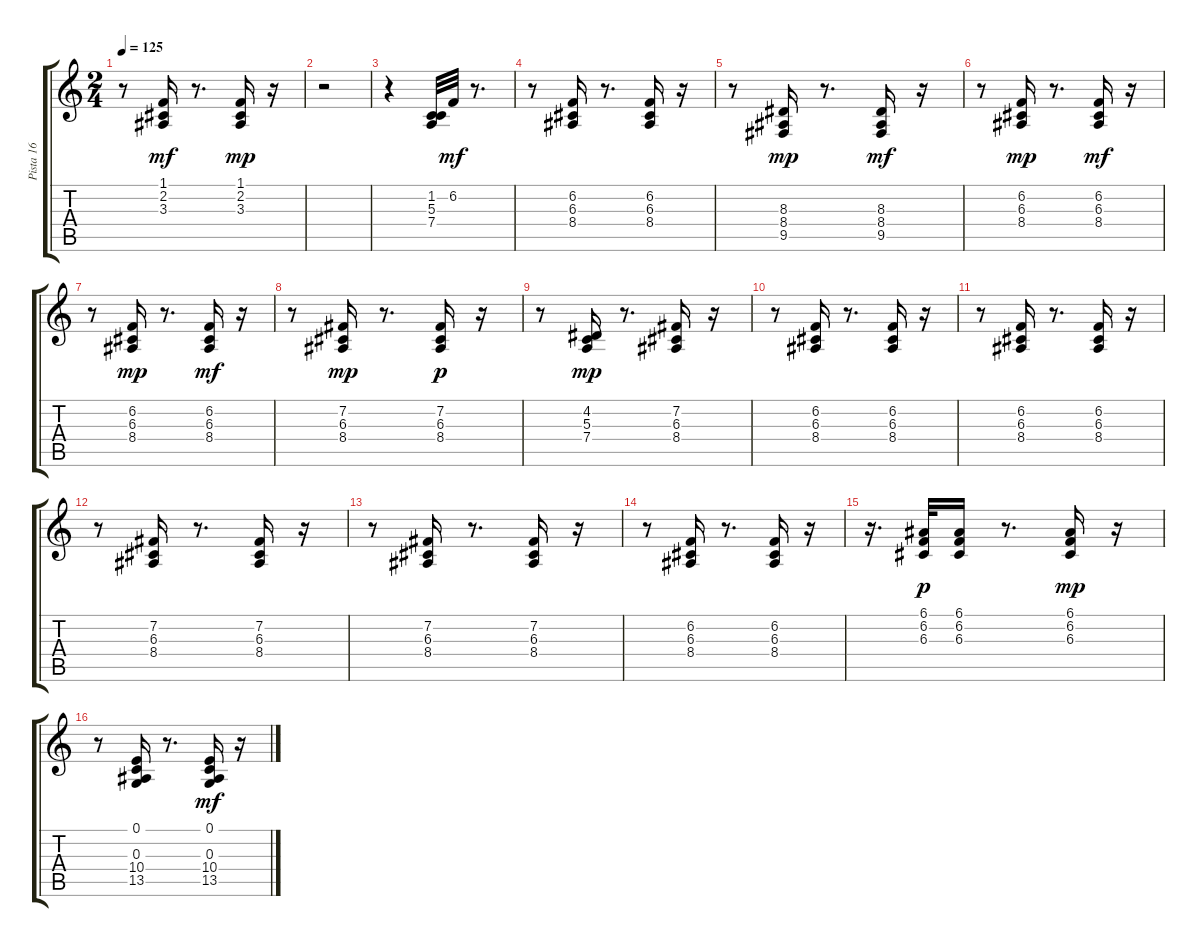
\track ("Pista 16" "Pista 16") {instrument tenorsax}
\staff {score tabs}
\tuning (E4 B3 G3 D3 A2 E2) {hide}
\ts (2 4)
\tempo 125
\clef g2
\ks c
r.8{dy mp} (1.1 2.2 3.3).16{dy mf} r.8{d} (1.1 2.2 3.3).16{dy mp} r.16 |
r.2 |
r.4 (1.2 5.3 7.4).32 6.2.32{dy mf} r.8{d} |
r.8 (6.2 6.3 8.4).16 r.8{d} (6.2 6.3 8.4).16 r.16 |
r.8 (8.3 8.4 9.5).16{dy mp} r.8{d} (8.3 8.4 9.5).16{dy mf} r.16 |
r.8 (6.2 6.3 8.4).16{dy mp} r.8{d} (6.2 6.3 8.4).16{dy mf} r.16 |
r.8 (6.2 6.3 8.4).16{dy mp} r.8{d} (6.2 6.3 8.4).16{dy mf} r.16 |
r.8 (7.2 6.3 8.4).16{dy mp} r.8{d} (7.2 6.3 8.4).16{dy p} r.16 |
r.8 (4.2 5.3 7.4).16{dy mp} r.8{d} (7.2 6.3 8.4).16 r.16 |
r.8 (6.2 6.3 8.4).16 r.8{d} (6.2 6.3 8.4).16 r.16 |
r.8 (6.2 6.3 8.4).16 r.8{d} (6.2 6.3 8.4).16 r.16 |
r.8 (7.2 6.3 8.4).16 r.8{d} (7.2 6.3 8.4).16 r.16 |
r.8 (7.2 6.3 8.4).16 r.8{d} (7.2 6.3 8.4).16 r.16 |
r.8 (6.2 6.3 8.4).16 r.8{d} (6.2 6.3 8.4).16 r.16 |
r.16{d} (6.1 6.2 6.3).32{dy p} (6.1 6.2 6.3).16 r.8{d} (6.1 6.2 6.3).16{dy mp} r.16 |
r.8 (0.1 0.3 10.4 13.5).16 r.8{d} (0.1 0.3 10.4 13.5).16{dy mf} r.16
